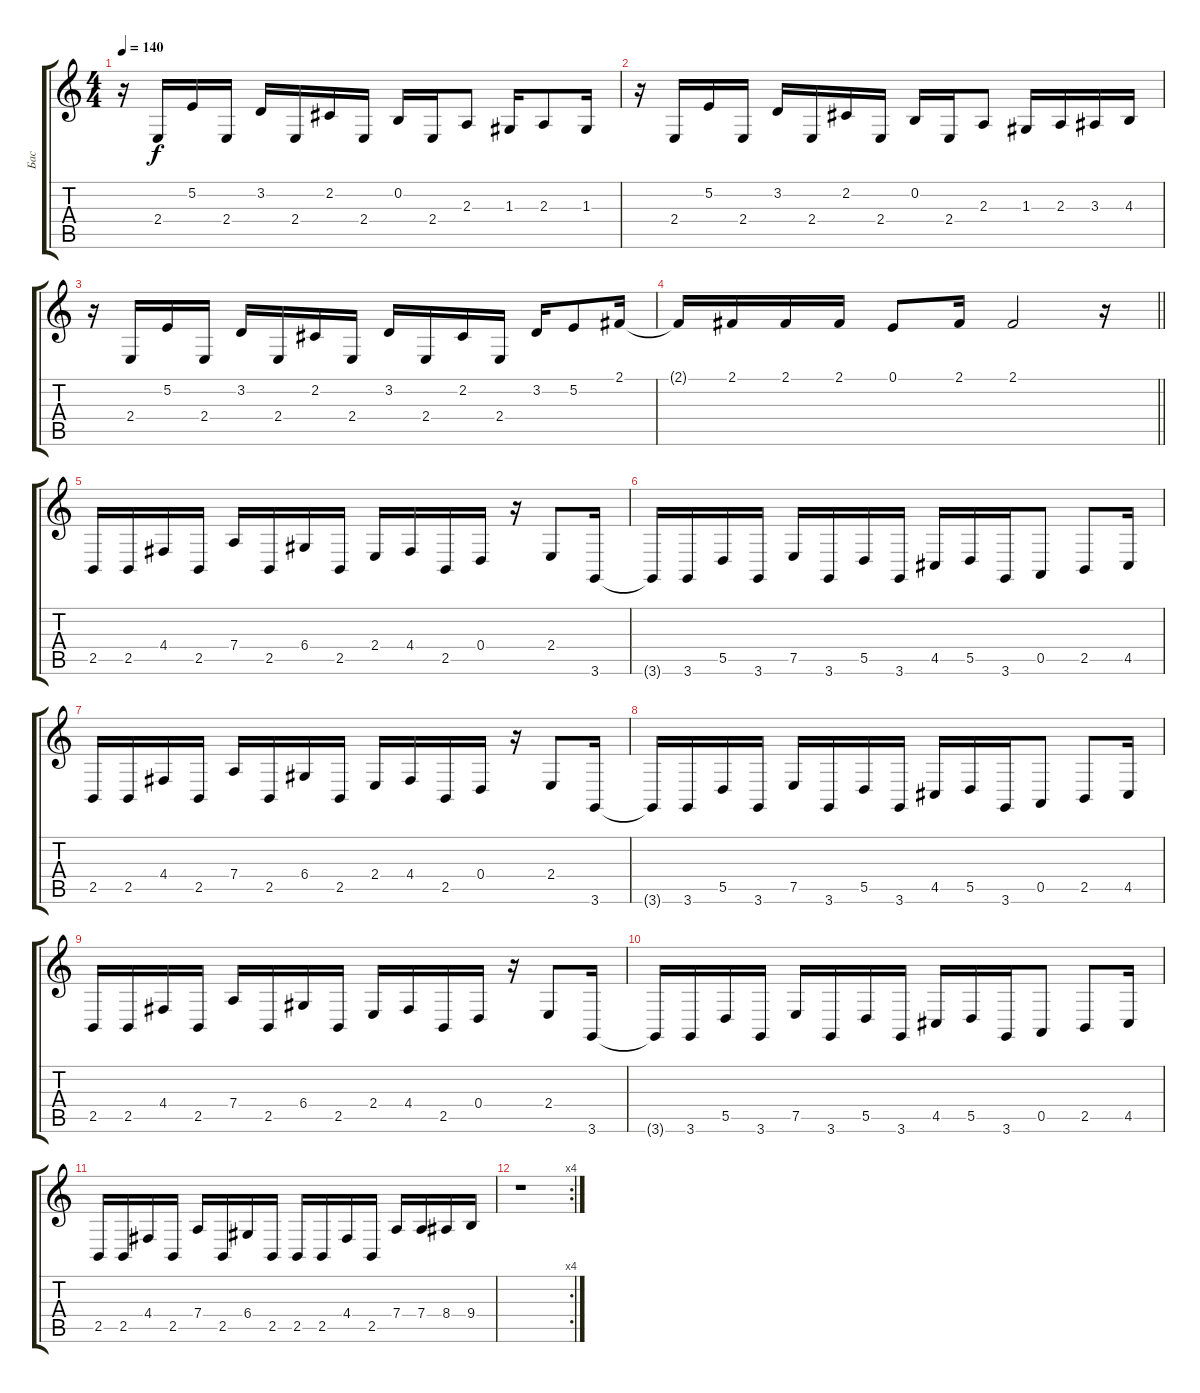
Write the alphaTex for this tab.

\track ("Бас" "Бас") {instrument lead1square}
\staff {score tabs}
\tuning (E4 B3 G3 D3 A2 E2) {hide}
\ts (4 4)
\tempo 140
\clef g2
\ks c
r.16{dy f} 2.4.16 5.2.16 2.4.16 3.2.16 2.4.16 2.2.16 2.4.16 0.2.16 2.4.16 2.3.8 1.3.16 2.3.8 1.3.16 |
r.16 2.4.16 5.2.16 2.4.16 3.2.16 2.4.16 2.2.16 2.4.16 0.2.16 2.4.16 2.3.8 1.3.16 2.3.16 3.3.16 4.3.16 |
r.16 2.4.16 5.2.16 2.4.16 3.2.16 2.4.16 2.2.16 2.4.16 3.2.16 2.4.16 2.2.16 2.4.16 3.2.16 5.2.8 2.1.16 |
\barLineRight lightlight
2.1{t}.16 2.1.16 2.1.16 2.1.16 0.1.8 2.1.16 2.1.2 r.16 |
2.5.16 2.5.16 4.4.16 2.5.16 7.4.16 2.5.16 6.4.16 2.5.16 2.4.16 4.4.16 2.5.16 0.4.16 r.16 2.4.8 3.6.16 |
3.6{t}.16 3.6.16 5.5.16 3.6.16 7.5.16 3.6.16 5.5.16 3.6.16 4.5.16 5.5.16 3.6.16 0.5.8 2.5.8 4.5.16 |
2.5.16 2.5.16 4.4.16 2.5.16 7.4.16 2.5.16 6.4.16 2.5.16 2.4.16 4.4.16 2.5.16 0.4.16 r.16 2.4.8 3.6.16 |
3.6{t}.16 3.6.16 5.5.16 3.6.16 7.5.16 3.6.16 5.5.16 3.6.16 4.5.16 5.5.16 3.6.16 0.5.8 2.5.8 4.5.16 |
2.5.16 2.5.16 4.4.16 2.5.16 7.4.16 2.5.16 6.4.16 2.5.16 2.4.16 4.4.16 2.5.16 0.4.16 r.16 2.4.8 3.6.16 |
3.6{t}.16 3.6.16 5.5.16 3.6.16 7.5.16 3.6.16 5.5.16 3.6.16 4.5.16 5.5.16 3.6.16 0.5.8 2.5.8 4.5.16 |
2.5.16 2.5.16 4.4.16 2.5.16 7.4.16 2.5.16 6.4.16 2.5.16 2.5.16 2.5.16 4.4.16 2.5.16 7.4.16 7.4.16 8.4.16 9.4.16 |
\rc 4
r.1
